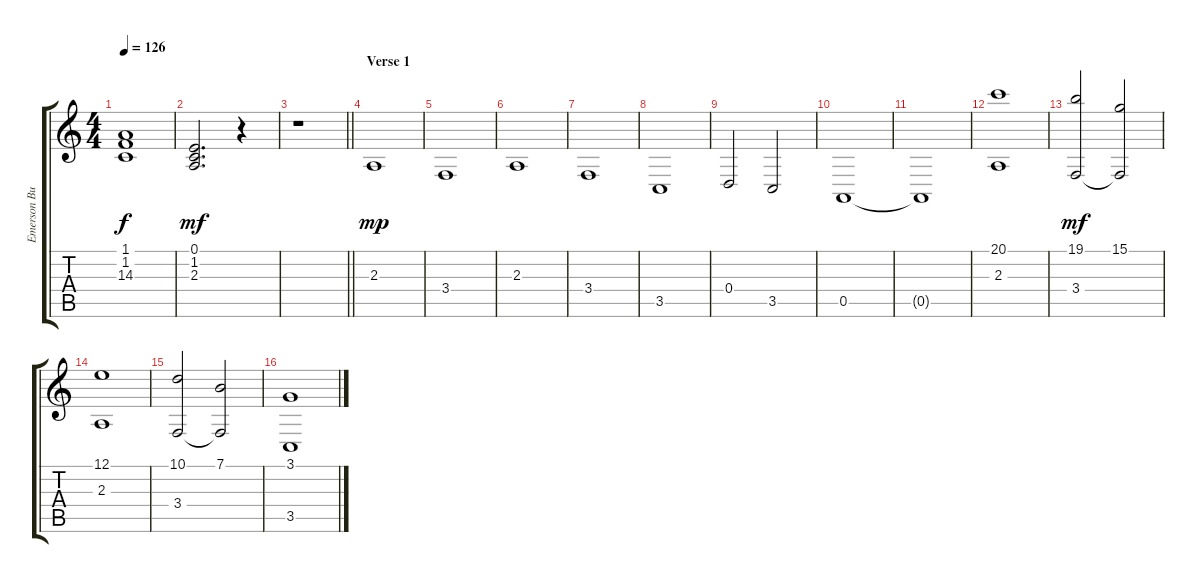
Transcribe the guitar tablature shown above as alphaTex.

\track ("Emerson Burton (Keyboard)" "Emerson Bu") {instrument pad2warm}
\staff {score tabs}
\tuning (E4 B3 G3 D3 A2 E2) {hide}
\ts (4 4)
\tempo 126
\clef g2
\ks c
(1.1{t} 1.2{t} 14.3{t}).1{dy f} |
(0.1 1.2 2.3).2{d dy mf} r.4 |
\barLineRight lightlight
r.1 |
\section ("" "Verse 1")
2.3.1{dy mp} |
3.4.1 |
2.3.1 |
3.4.1 |
3.5.1 |
0.4.2 3.5.2 |
0.5.1 |
0.5{t}.1 |
(20.1 2.3).1 |
(19.1 3.4).2{dy mf} (15.1 3.4{t}).2 |
(12.1 2.3).1 |
(10.1 3.4).2 (7.1 3.4{t}).2 |
(3.1 3.5).1
